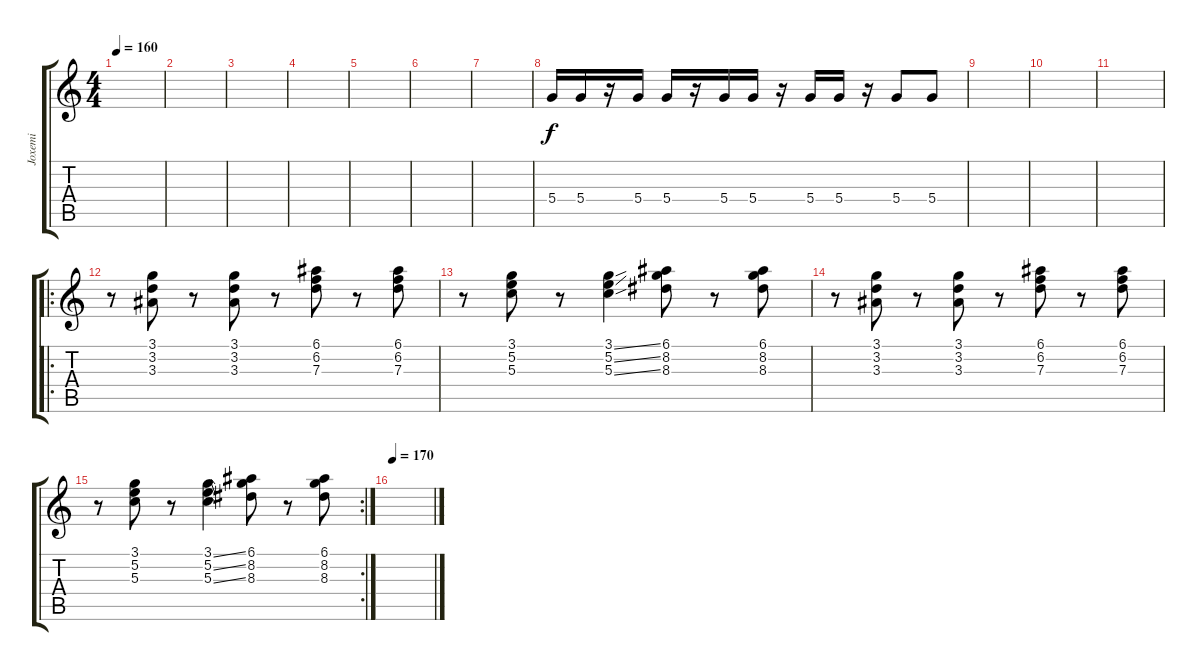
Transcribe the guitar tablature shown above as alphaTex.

\track ("Joxemi" "Joxemi") {instrument electricguitarclean}
\staff {score tabs}
\tuning (E4 B3 G3 D3 A2 E2) {hide}
\ts (4 4)
\tempo 160
\clef g2
\ks c
|
|
|
|
|
|
|
5.4.16{instrument electricguitarmuted} 5.4.16 r.16 5.4.16 5.4.16 r.16 5.4.16 5.4.16 r.16 5.4.16 5.4.16 r.16 5.4.8 5.4.8 |
|
|
|
\ro
r.8{instrument electricguitarclean} (3.1 3.2 3.3).8 r.8 (3.1 3.2 3.3).8 r.8 (6.1 6.2 7.3).8 r.8 (6.1 6.2 7.3).8 |
r.8 (3.1 5.2 5.3).8 r.8 (3.1{ss} 5.2{ss} 5.3{ss}).4 (6.1 8.2 8.3).8 r.8 (6.1 8.2 8.3).8 |
r.8 (3.1 3.2 3.3).8 r.8 (3.1 3.2 3.3).8 r.8 (6.1 6.2 7.3).8 r.8 (6.1 6.2 7.3).8 |
\rc 2
r.8 (3.1 5.2 5.3).8 r.8 (3.1{ss} 5.2{ss} 5.3{ss}).4 (6.1 8.2 8.3).8 r.8 (6.1 8.2 8.3).8 |
\tempo 170
